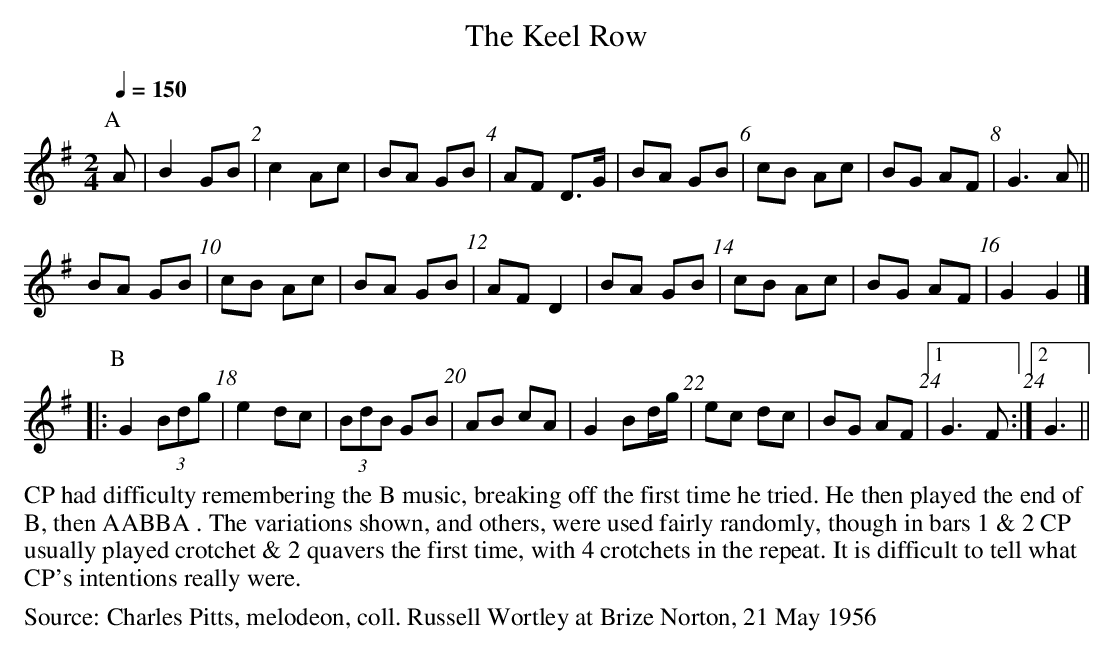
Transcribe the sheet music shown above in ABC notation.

X:1
T:Keel Row, The
Q:1/4=150
M:2/4
L:1/8
K:Gmaj
[P:A]A|B2GB|c2Ac | BA GB | AF D>G | BA GB |cB Ac | BG AF | G3A ||
BA GB | cB Ac | BA GB | AF D2 |BA GB |cB Ac |BG AF |G2G2|]
|:[P:B]G2(3Bdg | e2dc | (3BdB GB| AB cA | G2Bd/2g/2 |ec dc | BG AF |1 G3 F:|2G3||
